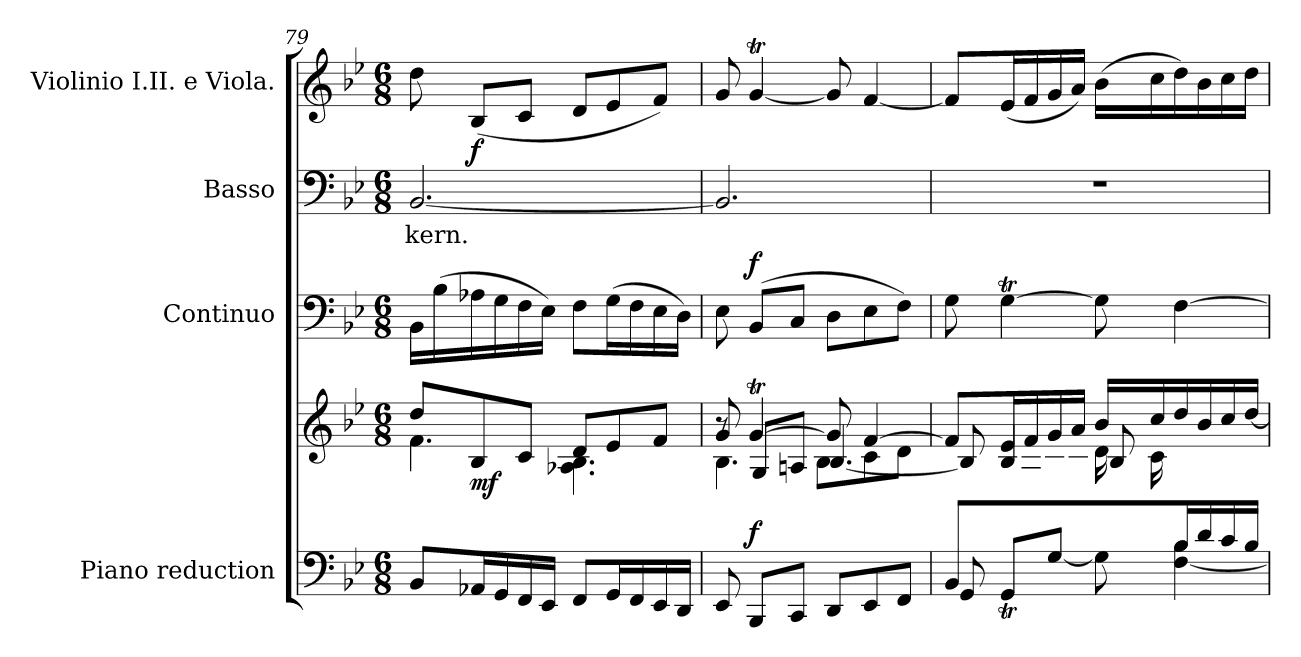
**kern	**kern	**dynam	**kern	**dynam	**kern	**text	**kern	**dynam
*part4	*part4	*part4	*part3	*part3	*part2	*part2	*part1	*part1
*staff5	*staff4	*staff4/5	*staff3	*staff3	*staff2	*staff2	*staff1	*staff1
*I"Piano reduction	*	*	*I"Continuo	*	*I"Basso	*	*I"Violinio I.II. e Viola.	*
*I'Pno	*	*	*	*	*	*	*	*
*clefF4	*clefG2	*	*clefF4	*	*clefF4	*	*clefG2	*
*k[b-e-]	*k[b-e-]	*	*k[b-e-]	*	*k[b-e-]	*	*k[b-e-]	*
*M6/8	*M6/8	*	*M6/8	*	*M6/8	*	*M6/8	*
=79	=79	=79	=79	=79	=79	=79	=79	=79
*	*^	*	*	*	*	*	*	*
!	!	!	!	!	!	!	!LO:LY:b	!	!
8BB-/L	8dd/L	4.f\	.	16BB-\LL	.	[2.BB-/	-kern.	8dd\	.
.	.	.	.	(16B-\	.	.	.	.	.
!	!	!	!LO:DY:b	!	!	!	!	!	!LO:DY:b
16AA-X/L	8B-/	.	mf	16A-X\	.	.	.	(8B-/L	f
16GG/	.	.	.	16G\	.	.	.	.	.
16FF/	8c/J	.	.	16F\	.	.	.	8c/J	.
16EE-/JJ	.	.	.	16E-\JJ)	.	.	.	.	.
8FF/L	8d/L	4.A-X\ 4.B-\	.	8F\L	.	.	.	8d/L	.
16GG/L	8e-/	.	.	(16G\L	.	.	.	8e-/	.
16FF/	.	.	.	16F\	.	.	.	.	.
16EE-/	8f/J	.	.	16E-\	.	.	.	8f/J)	.
16DD/JJ	.	.	.	16D\JJ)	.	.	.	.	.
=80	=80	=80	=80	=80	=80	=80	=80	=80	=80
*	*	*^	*	*	*	*	*	*	*
8EE-/	8g/	4.B-\	8r	.	8E-\	.	2.BB-/]	.	8g/	.
!	!	!	!	!LO:DY:a=2	!	!LO:DY:a	!	!	!	!
8BBB-/L	[4gT/	.	8G/L	f	(8BB-/L	f	.	.	[4gT/	.
8CC/J	.	.	8An/J	.	8C/J	.	.	.	.	.
8DD/L	8g/]	[<4.B-/	8B-\L	.	8D\L	.	.	.	8g/]	.
8EE-/	[4f/	.	8c\	.	8E-\	.	.	.	[4f/	.
8FF/J	.	.	8d\J	.	8F\J)	.	.	.	.	.
=81	=81	=81	=81	=81	=81	=81	=81	=81	=81	=81
*^	*	*	*	*	*	*	*	*	*	*
8BB-/L	8GG/	8f/L]	8ryy	8B-/]	.	8G\	.	2.r	.	8f/L]	.
4.ryy	8GGT/L	16e-/L	16B-\L	4B-/	.	[4GT\	.	.	.	(16e-/L	.
.	.	16f/	16A\	.	.	.	.	.	.	16f/	.
.	[8G/J	16g/	16B-\	.	.	.	.	.	.	16g/	.
.	.	16a/JJ	16c\JJ	.	.	.	.	.	.	16a/JJ)	.
.	8G\]	16b-/LL	16d\LL	8B-/	.	8G\]	.	.	.	(16b-\LL	.
.	.	16cc/	16c\	.	.	.	.	.	.	16cc\	.
16B-/	[<4F\ 4B-\	16dd/	4ryy	4ryy	.	[4F\	.	.	.	16dd\)	.
16d/	.	16b-/	.	.	.	.	.	.	.	16b-\	.
16c/	.	16cc/	.	.	.	.	.	.	.	16cc\	.
16B-/JJ	.	[16dd/JJ	.	.	.	.	.	.	.	16dd\JJ	.
*v	*v	*	*	*	*	*	*	*	*	*	*
*	*v	*v	*v	*	*	*	*	*	*	*
=	=	=	=	=	=	=	=	=
*-	*-	*-	*-	*-	*-	*-	*-	*-
